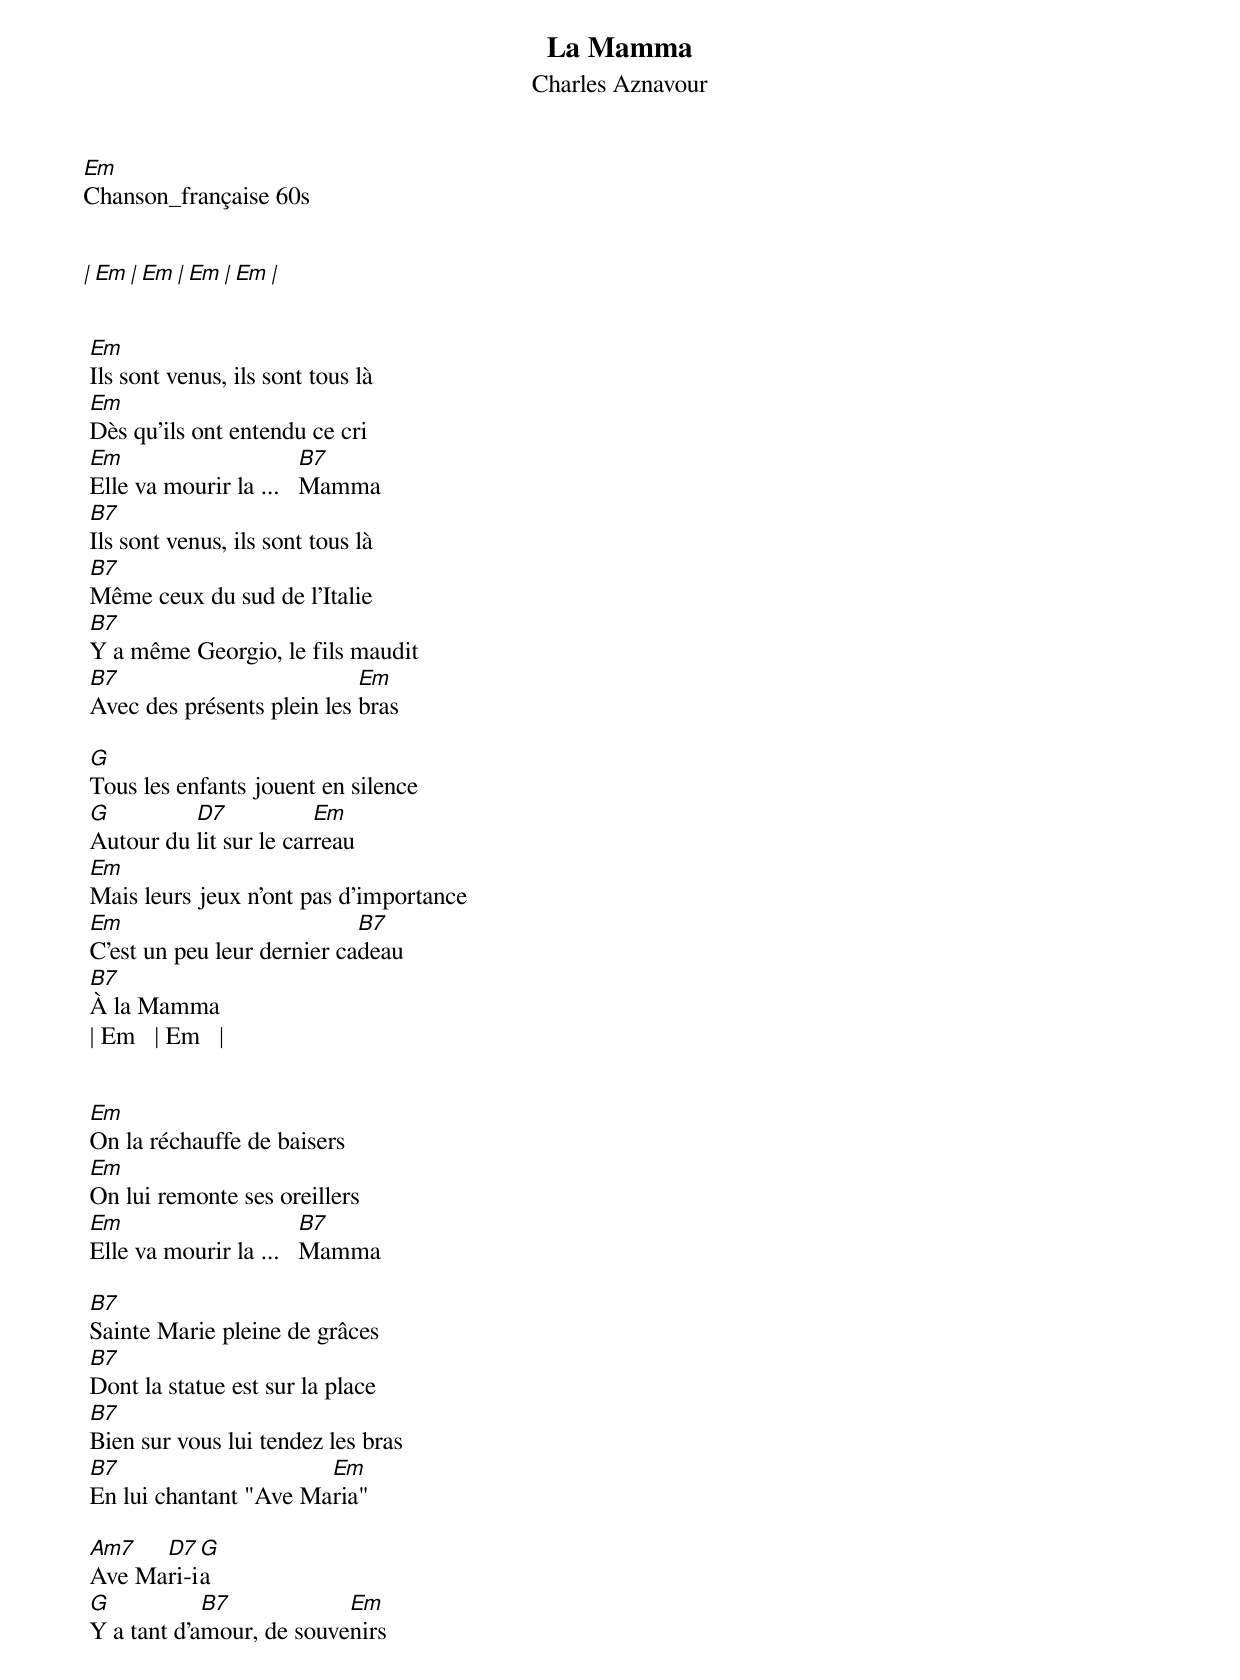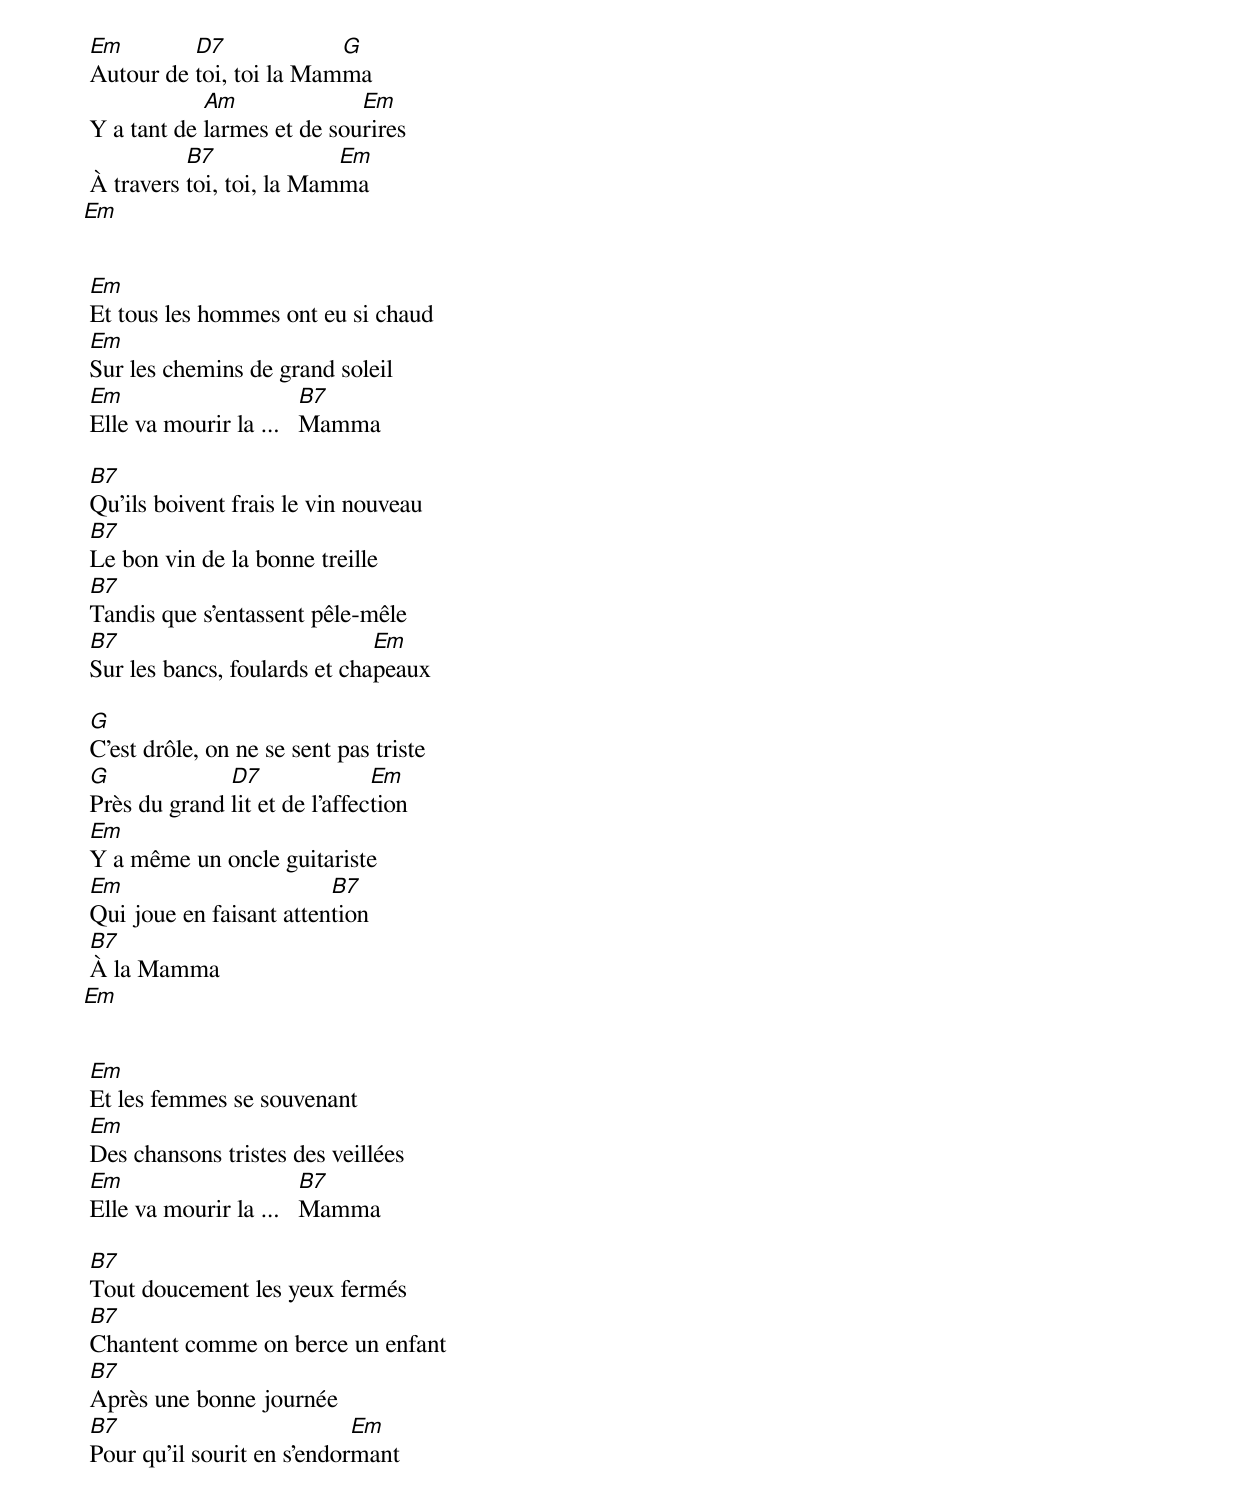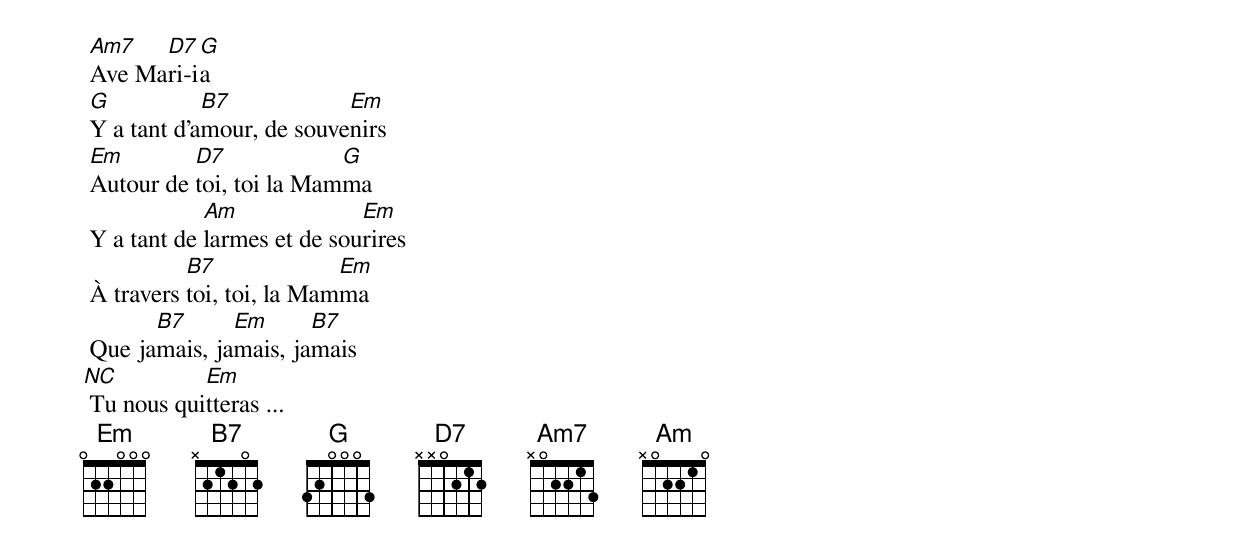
La Mamma
Charles Aznavour
Em
Chanson_française 60s


| Em   | Em   | Em   | Em   |


 Em
 Ils sont venus, ils sont tous là
 Em
 Dès qu'ils ont entendu ce cri
 Em                      B7
 Elle va mourir la ...   Mamma
 B7
 Ils sont venus, ils sont tous là
 B7
 Même ceux du sud de l'Italie
 B7
 Y a même Georgio, le fils maudit
 B7                          Em
 Avec des présents plein les bras

 G
 Tous les enfants jouent en silence
 G         D7            Em
 Autour du lit sur le carreau
 Em
 Mais leurs jeux n'ont pas d'importance
 Em                          B7
 C'est un peu leur dernier cadeau
 B7
 À la Mamma
 | Em   | Em   |


 Em
 On la réchauffe de baisers
 Em
 On lui remonte ses oreillers
 Em                      B7
 Elle va mourir la ...   Mamma

 B7
 Sainte Marie pleine de grâces
 B7
 Dont la statue est sur la place
 B7
 Bien sur vous lui tendez les bras
 B7                     Em
 En lui chantant "Ave Maria"

 Am7   D7  G
 Ave Mari-ia
 G           B7            Em
 Y a tant d'amour, de souvenirs
 Em        D7             G
 Autour de toi, toi la Mamma
             Am              Em
 Y a tant de larmes et de sourires
           B7              Em
 À travers toi, toi, la Mamma
 Em


 Em
 Et tous les hommes ont eu si chaud
 Em
 Sur les chemins de grand soleil
 Em                      B7
 Elle va mourir la ...   Mamma

 B7
 Qu'ils boivent frais le vin nouveau
 B7
 Le bon vin de la bonne treille
 B7
 Tandis que s'entassent pêle-mêle
 B7                            Em
 Sur les bancs, foulards et chapeaux

 G
 C'est drôle, on ne se sent pas triste
 G             D7               Em
 Près du grand lit et de l'affection
 Em
 Y a même un oncle guitariste
 Em                       B7
 Qui joue en faisant attention
 B7
 À la Mamma
 Em


 Em
 Et les femmes se souvenant
 Em
 Des chansons tristes des veillées
 Em                      B7
 Elle va mourir la ...   Mamma

 B7
 Tout doucement les yeux fermés
 B7
 Chantent comme on berce un enfant
 B7
 Après une bonne journée
 B7                          Em
 Pour qu'il sourit en s'endormant

 Am7   D7  G
 Ave Mari-ia
 G           B7            Em
 Y a tant d'amour, de souvenirs
 Em        D7             G
 Autour de toi, toi la Mamma
             Am              Em
 Y a tant de larmes et de sourires
           B7              Em
 À travers toi, toi, la Mamma
       B7      Em      B7
 Que jamais, jamais, jamais
NC          Em
 Tu nous quitteras ...
